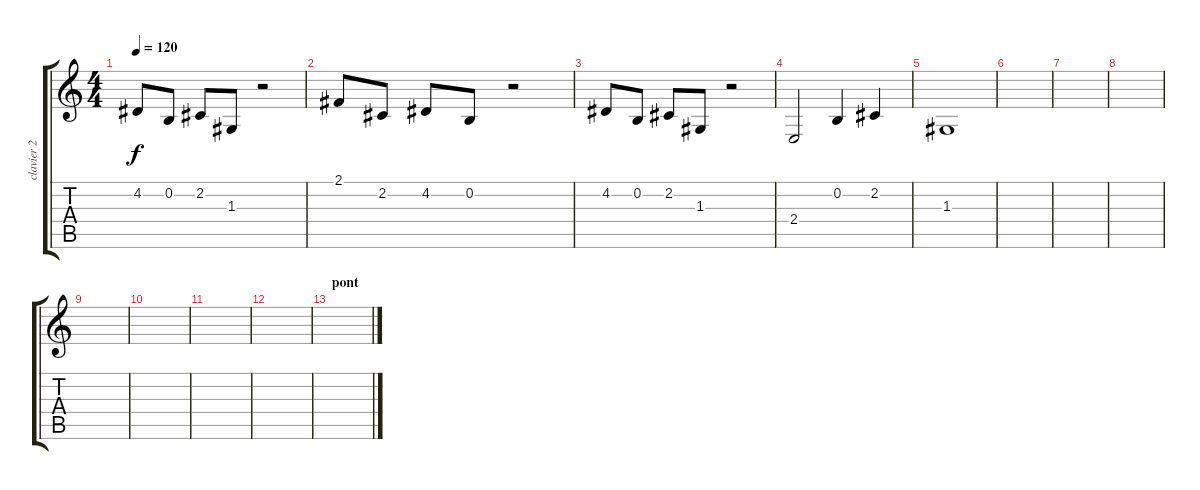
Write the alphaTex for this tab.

\track ("clavier 2" "clavier 2") {instrument musicbox}
\staff {score tabs}
\tuning (E4 B3 G3 D3 A2 E2) {hide}
\ts (4 4)
\tempo 120
\clef g2
\ks c
4.2.8{dy f} 0.2.8 2.2.8 1.3.8 r.2 |
2.1.8 2.2.8 4.2.8 0.2.8 r.2 |
4.2.8 0.2.8 2.2.8 1.3.8 r.2 |
2.4.2 0.2.4 2.2.4 |
1.3.1 |
|
|
|
|
|
|
|
\section ("" "pont")
